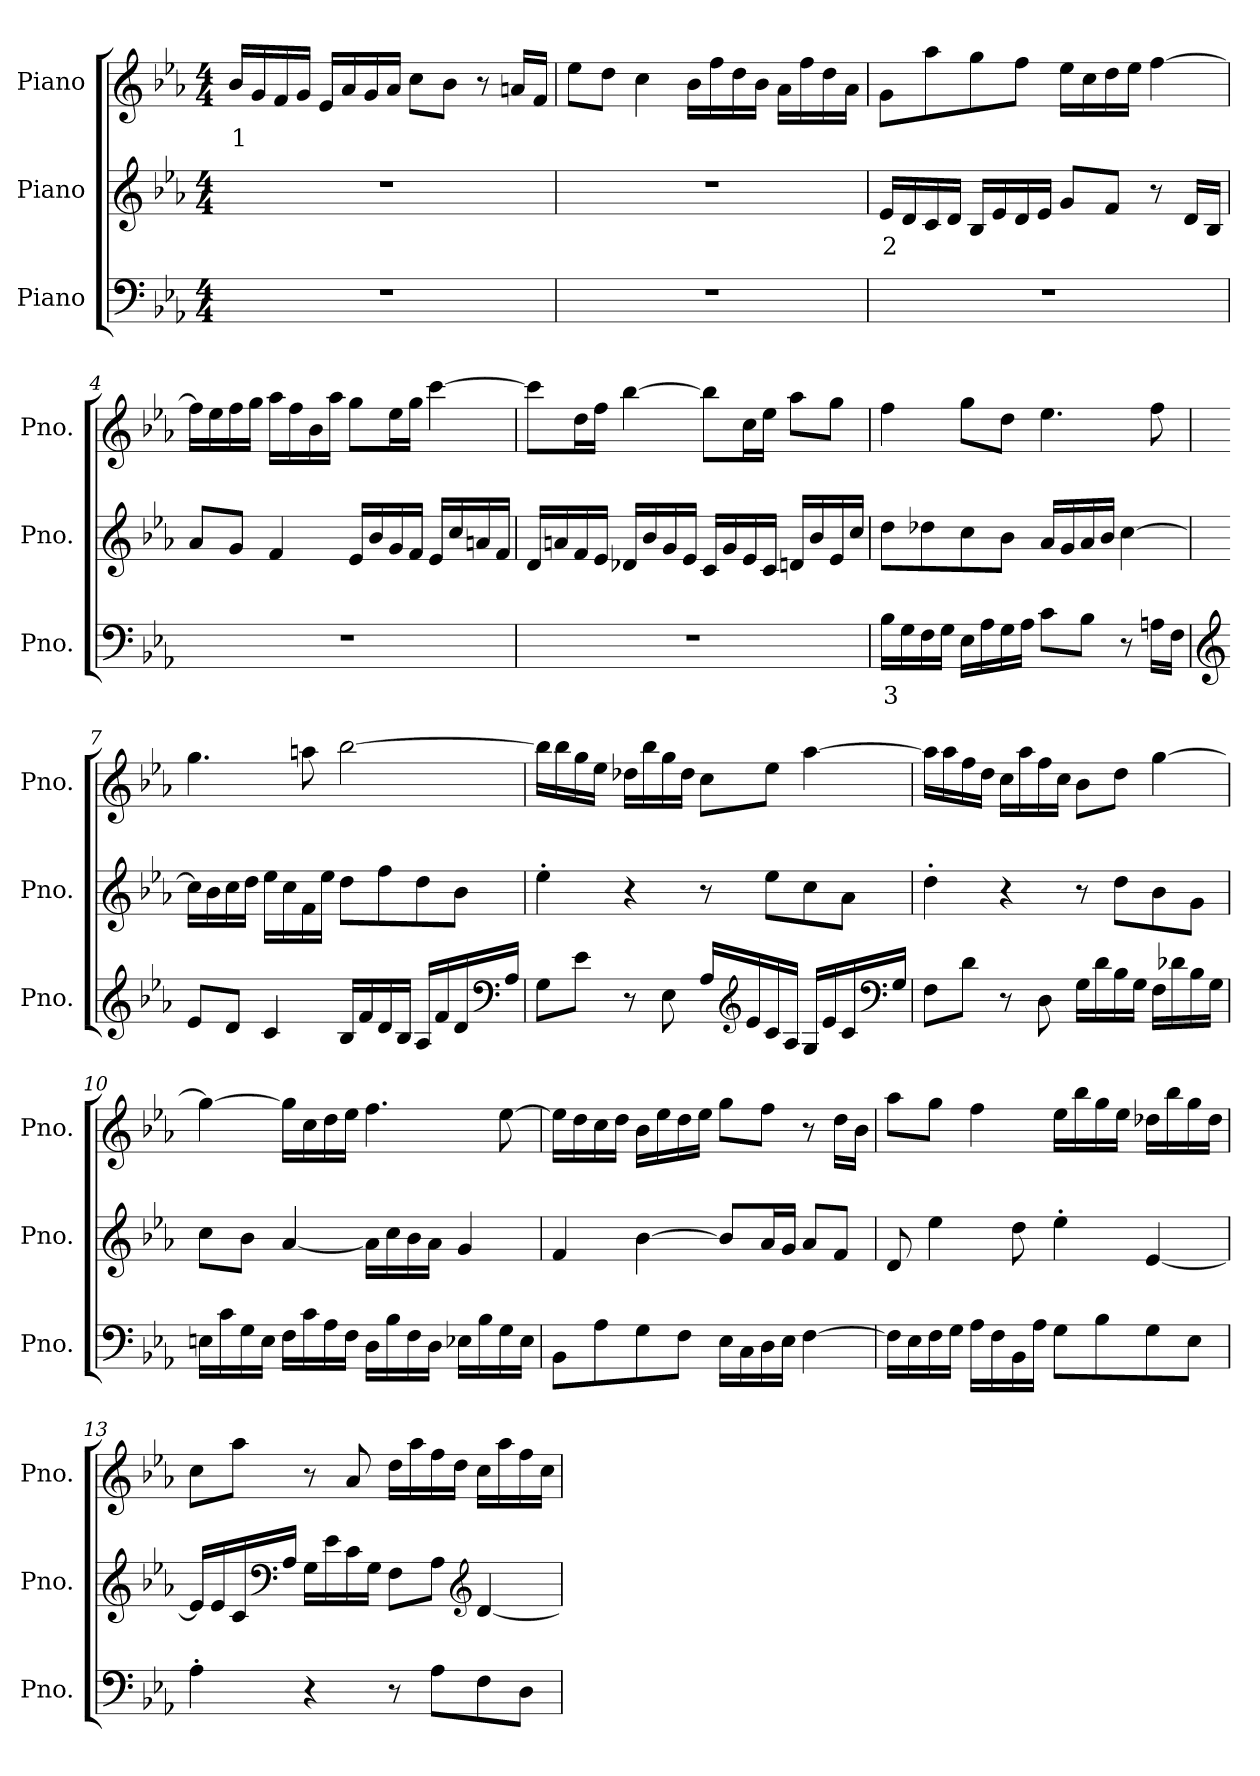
**kern	**text	**kern	**text	**kern	**text
*part3	*part3	*part2	*part2	*part1	*part1
*staff3	*staff3	*staff2	*staff2	*staff1	*staff1
*I"Piano	*	*I"Piano	*	*I"Piano	*
*I'Pno.	*	*I'Pno.	*	*I'Pno.	*
*clefF4	*	*clefG2	*	*clefG2	*
*k[b-e-a-]	*	*k[b-e-a-]	*	*k[b-e-a-]	*
*M4/4	*	*M4/4	*	*M4/4	*
*MM84	*	*MM84	*	*MM84	*
=1	=1	=1	=1	=1	=1
!	!	!	!	!	!LO:LY:b
1r	.	1r	.	16b-i/LL	1
.	.	.	.	16gi/	.
.	.	.	.	16fi/	.
.	.	.	.	16gi/JJ	.
.	.	.	.	16e-i/LL	.
.	.	.	.	16a-i/	.
.	.	.	.	16gi/	.
.	.	.	.	16a-i/JJ	.
.	.	.	.	8cci\L	.
.	.	.	.	8b-i\J	.
.	.	.	.	8r	.
.	.	.	.	16ani/LL	.
.	.	.	.	16fi/JJ	.
=2	=2	=2	=2	=2	=2
1r	.	1r	.	8ee-i\L	.
.	.	.	.	8ddi\J	.
.	.	.	.	4cci\	.
.	.	.	.	16b-i\LL	.
.	.	.	.	16ffi\	.
.	.	.	.	16ddi\	.
.	.	.	.	16b-i\JJ	.
.	.	.	.	16a-i\LL	.
.	.	.	.	16ffi\	.
.	.	.	.	16ddi\	.
.	.	.	.	16a-i\JJ	.
=3	=3	=3	=3	=3	=3
!	!	!	!LO:LY:b	!	!
1r	.	16e-j/LL	2	8gi\L	.
.	.	16dj/	.	.	.
.	.	16cj/	.	8aa-i\	.
.	.	16dj/JJ	.	.	.
.	.	16B-j/LL	.	8ggi\	.
.	.	16e-j/	.	.	.
.	.	16dj/	.	8ffi\J	.
.	.	16e-j/JJ	.	.	.
.	.	8gj/L	.	16ee-i\LL	.
.	.	.	.	16cci\	.
.	.	8fj/J	.	16ddi\	.
.	.	.	.	16ee-i\JJ	.
.	.	8r	.	[4ffi\	.
.	.	16dj/LL	.	.	.
.	.	16B-j/JJ	.	.	.
!!LO:LB:g=z
=4	=4	=4	=4	=4	=4
1r	.	8a-j/L	.	16ffi\LL]	.
.	.	.	.	16ee-i\	.
.	.	8gj/J	.	16ffi\	.
.	.	.	.	16ggi\JJ	.
.	.	4fj/	.	16aa-i\LL	.
.	.	.	.	16ffi\	.
.	.	.	.	16b-i\	.
.	.	.	.	16aa-i\JJ	.
.	.	16e-j/LL	.	8ggi\L	.
.	.	16b-j/	.	.	.
.	.	16gj/	.	16ee-i\L	.
.	.	16fj/JJ	.	16ggi\JJ	.
.	.	16e-j/LL	.	[4ccci\	.
.	.	16ccj/	.	.	.
.	.	16anj/	.	.	.
.	.	16fj/JJ	.	.	.
=5	=5	=5	=5	=5	=5
1r	.	16dj/LL	.	8ccci\L]	.
.	.	16anj/	.	.	.
.	.	16fj/	.	16ddi\L	.
.	.	16e-j/JJ	.	16ffi\JJ	.
.	.	16d-Xj/LL	.	[4bb-i\	.
.	.	16b-j/	.	.	.
.	.	16gj/	.	.	.
.	.	16e-j/JJ	.	.	.
.	.	16cj/LL	.	8bb-i\L]	.
.	.	16gj/	.	.	.
.	.	16e-j/	.	16cci\L	.
.	.	16cj/JJ	.	16ee-i\JJ	.
.	.	16dnj/LL	.	8aa-i\L	.
.	.	16b-j/	.	.	.
.	.	16e-j/	.	8ggi\J	.
.	.	16ccj/JJ	.	.	.
!!LO:LB:g=z
=6	=6	=6	=6	=6	=6
!	!LO:LY:b	!	!	!	!
16B-Z\LL	3	8ddj\L	.	4ffi\	.
16GZ\	.	.	.	.	.
16FZ\	.	8dd-Xj\	.	.	.
16GZ\JJ	.	.	.	.	.
16E-Z\LL	.	8ccj\	.	8ggi\L	.
16A-Z\	.	.	.	.	.
16GZ\	.	8b-j\J	.	8ddi\J	.
16A-Z\JJ	.	.	.	.	.
8cZ\L	.	16a-j/LL	.	4.ee-i\	.
.	.	16gj/	.	.	.
8B-Z\J	.	16a-j/	.	.	.
.	.	16b-j/JJ	.	.	.
8r	.	[4ccj\	.	.	.
16AnZ\LL	.	.	.	8ffi\	.
16FZ\JJ	.	.	.	.	.
=7	=7	=7	=7	=7	=7
*clefG2	*	*	*	*	*
8e-Z/L	.	16ccj\LL]	.	4.ggi\	.
.	.	16b-j\	.	.	.
8dZ/J	.	16ccj\	.	.	.
.	.	16ddj\JJ	.	.	.
4cZ/	.	16ee-j\LL	.	.	.
.	.	16ccj\	.	.	.
.	.	16fj\	.	8aani\	.
.	.	16ee-j\JJ	.	.	.
16B-Z/LL	.	8ddj\L	.	[2bb-i\	.
16fZ/	.	.	.	.	.
16dZ/	.	8ffj\	.	.	.
16B-Z/JJ	.	.	.	.	.
16A-Z/LL	.	8ddj\	.	.	.
16fZ/	.	.	.	.	.
16dZ/	.	8b-j\J	.	.	.
*clefF4	*	*	*	*	*
16A-Z/JJ	.	.	.	.	.
!!LO:PB:g=z
=8	=8	=8	=8	=8	=8
8GZ\L	.	4ee-'j\	.	16bb-i\LL]	.
.	.	.	.	16bb-i\	.
8e-Z\J	.	.	.	16ggi\	.
.	.	.	.	16ee-i\JJ	.
8r	.	4r	.	16dd-Xi\LL	.
.	.	.	.	16bb-i\	.
8E-Z\	.	.	.	16ggi\	.
.	.	.	.	16dd-i\JJ	.
16A-Z/LL	.	8r	.	8cci\L	.
*clefG2	*	*	*	*	*
16e-Z/	.	.	.	.	.
16cZ/	.	8ee-j\L	.	8ee-i\J	.
16A-Z/JJ	.	.	.	.	.
16GZ/LL	.	8ccj\	.	[4aa-i\	.
16e-Z/	.	.	.	.	.
16cZ/	.	8a-j\J	.	.	.
*clefF4	*	*	*	*	*
16GZ/JJ	.	.	.	.	.
=9	=9	=9	=9	=9	=9
8FZ\L	.	4dd'j\	.	16aa-i\LL]	.
.	.	.	.	16aa-i\	.
8dZ\J	.	.	.	16ffi\	.
.	.	.	.	16ddi\JJ	.
8r	.	4r	.	16cci\LL	.
.	.	.	.	16aa-i\	.
8DZ\	.	.	.	16ffi\	.
.	.	.	.	16cci\JJ	.
16GZ\LL	.	8r	.	8b-i\L	.
16dZ\	.	.	.	.	.
16B-Z\	.	8ddj\L	.	8ddi\J	.
16GZ\JJ	.	.	.	.	.
16FZ\LL	.	8b-j\	.	[4ggi\	.
16d-XZ\	.	.	.	.	.
16B-Z\	.	8gj\J	.	.	.
16GZ\JJ	.	.	.	.	.
!!LO:PB:g=z
=10	=10	=10	=10	=10	=10
16EnZ\LL	.	8ccj\L	.	4ggi\_	.
16cZ\	.	.	.	.	.
16GZ\	.	8b-j\J	.	.	.
16EZ\JJ	.	.	.	.	.
16FZ\LL	.	[4a-j/	.	16ggi\LL]	.
16cZ\	.	.	.	16cci\	.
16A-Z\	.	.	.	16ddi\	.
16FZ\JJ	.	.	.	16ee-i\JJ	.
16DZ\LL	.	16a-j\LL]	.	4.ffi\	.
16B-Z\	.	16ccj\	.	.	.
16FZ\	.	16b-j\	.	.	.
16DZ\JJ	.	16a-j\JJ	.	.	.
16E-XZ\LL	.	4gj/	.	.	.
16B-Z\	.	.	.	.	.
16GZ\	.	.	.	[8ee-i\	.
16E-Z\JJ	.	.	.	.	.
=11	=11	=11	=11	=11	=11
8BB-Z\L	.	4fj/	.	16ee-i\LL]	.
.	.	.	.	16ddi\	.
8A-Z\	.	.	.	16cci\	.
.	.	.	.	16ddi\JJ	.
8GZ\	.	[4b-j\	.	16b-i\LL	.
.	.	.	.	16ee-i\	.
8FZ\J	.	.	.	16ddi\	.
.	.	.	.	16ee-i\JJ	.
16E-Z\LL	.	8b-j/L]	.	8ggi\L	.
16CZ\	.	.	.	.	.
16DZ\	.	16a-j/L	.	8ffi\J	.
16E-Z\JJ	.	16gj/JJ	.	.	.
[4FZ\	.	8a-j/L	.	8r	.
.	.	8fj/J	.	16ddi\LL	.
.	.	.	.	16b-i\JJ	.
!!LO:LB:g=z
=12	=12	=12	=12	=12	=12
16FZ\LL]	.	8dj/	.	8aa-i\L	.
16E-Z\	.	.	.	.	.
16FZ\	.	4ee-j\	.	8ggi\J	.
16GZ\JJ	.	.	.	.	.
16A-Z\LL	.	.	.	4ffi\	.
16FZ\	.	.	.	.	.
16BB-Z\	.	8ddj\	.	.	.
16A-Z\JJ	.	.	.	.	.
8GZ\L	.	4ee-'j\	.	16ee-i\LL	.
.	.	.	.	16bb-i\	.
8B-Z\	.	.	.	16ggi\	.
.	.	.	.	16ee-i\JJ	.
8GZ\	.	[4e-j/	.	16dd-Xi\LL	.
.	.	.	.	16bb-i\	.
8E-Z\J	.	.	.	16ggi\	.
.	.	.	.	16dd-i\JJ	.
=13	=13	=13	=13	=13	=13
4A-'Z\	.	16e-j/LL]	.	8cci\L	.
.	.	16e-j/	.	.	.
.	.	16cj/	.	8aa-i\J	.
*	*	*clefF4	*	*	*
.	.	16A-j/JJ	.	.	.
4r	.	16Gj\LL	.	8r	.
.	.	16e-j\	.	.	.
.	.	16cj\	.	8a-i/	.
.	.	16Gj\JJ	.	.	.
8r	.	8Fj\L	.	16ddi\LL	.
.	.	.	.	16aa-i\	.
8A-Z\L	.	8A-j\J	.	16ffi\	.
.	.	.	.	16ddi\JJ	.
*	*	*clefG2	*	*	*
8FZ\	.	[4dj/	.	16cci\LL	.
.	.	.	.	16aa-i\	.
8DZ\J	.	.	.	16ffi\	.
.	.	.	.	16cci\JJ	.
=	=	=	=	=	=
*-	*-	*-	*-	*-	*-
